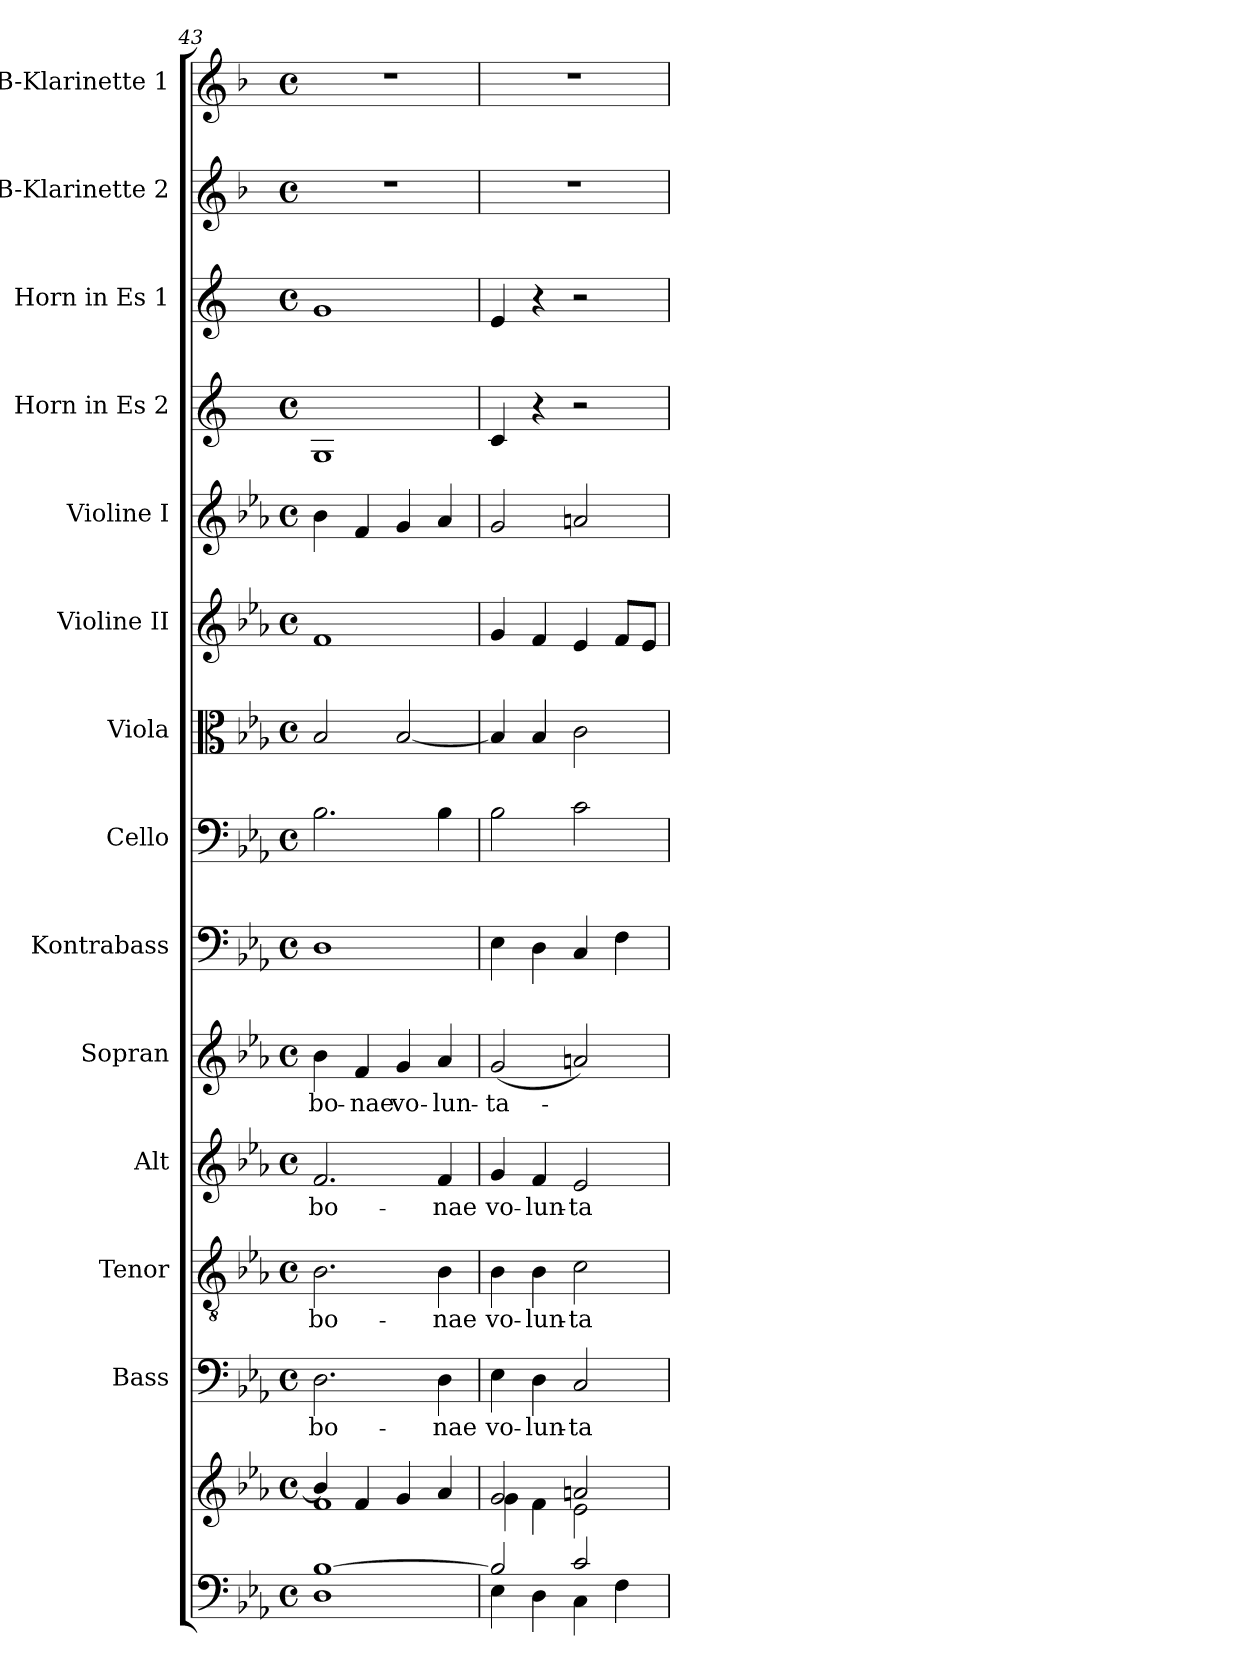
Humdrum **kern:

**kern	**kern	**kern	**text	**kern	**text	**kern	**text	**kern	**text	**kern	**kern	**kern	**kern	**kern	**kern	**kern	**kern	**kern
*part14	*part14	*part13	*part13	*part12	*part12	*part11	*part11	*part10	*part10	*part9	*part8	*part7	*part6	*part5	*part4	*part3	*part2	*part1
*staff15	*staff14	*staff13	*staff13	*staff12	*staff12	*staff11	*staff11	*staff10	*staff10	*staff9	*staff8	*staff7	*staff6	*staff5	*staff4	*staff3	*staff2	*staff1
*	*	*I"Bass	*	*I"Tenor	*	*I"Alt	*	*I"Sopran	*	*I"Kontrabass	*I"Cello	*I"Viola	*I"Violine II	*I"Violine I	*I"Horn in Es 2	*I"Horn in Es 1	*I"B-Klarinette 2	*I"B-Klarinette 1
*	*	*I'B.	*	*I'T.	*	*I'A.	*	*I'S.	*	*I'Kb.	*	*I'Vla.	*I'Vl. II	*I'Vl. I	*I'Hrn. 2	*I'Hrn. 1	*I'Kl. 2	*I'Kl. 1
*clefF4	*clefG2	*clefF4	*	*clefGv2	*	*clefG2	*	*clefG2	*	*clefF4	*clefF4	*clefC3	*clefG2	*clefG2	*clefG2	*clefG2	*clefG2	*clefG2
*	*	*	*	*	*	*	*	*	*	*ITrd7c12	*	*	*	*	*ITrd5c9	*ITrd5c9	*ITrd1c2	*ITrd1c2
*k[b-e-a-]	*k[b-e-a-]	*k[b-e-a-]	*	*k[b-e-a-]	*	*k[b-e-a-]	*	*k[b-e-a-]	*	*k[b-e-a-]	*k[b-e-a-]	*k[b-e-a-]	*k[b-e-a-]	*k[b-e-a-]	*k[b-e-a-]	*k[b-e-a-]	*k[b-e-a-]	*k[b-e-a-]
*E-:	*E-:	*E-:	*	*E-:	*	*E-:	*	*E-:	*	*E-:	*E-:	*E-:	*E-:	*E-:	*E-:	*E-:	*E-:	*E-:
*M4/4	*M4/4	*M4/4	*	*M4/4	*	*M4/4	*	*M4/4	*	*M4/4	*M4/4	*M4/4	*M4/4	*M4/4	*M4/4	*M4/4	*M4/4	*M4/4
*met(c)	*met(c)	*met(c)	*	*met(c)	*	*met(c)	*	*met(c)	*	*met(c)	*met(c)	*met(c)	*met(c)	*met(c)	*met(c)	*met(c)	*met(c)	*met(c)
=43	=43	=43	=43	=43	=43	=43	=43	=43	=43	=43	=43	=43	=43	=43	=43	=43	=43	=43
*^	*^	*	*	*	*	*	*	*	*	*	*	*	*	*	*	*	*	*
!	!	!	!	!	!LO:LY:b	!	!LO:LY:b	!	!LO:LY:b	!	!LO:LY:b	!	!	!	!	!	!	!	!	!
[>1B-	1D	4b-/]	1f	2.D\	bo-	2.B-\	bo-	2.f/	bo-	4b-\	bo-	1DD	2.B-\	2B-/	1f	4b-\	1BB-	1B-	1r	1r
!	!	!	!	!	!	!	!	!	!	!	!LO:LY:b	!	!	!	!	!	!	!	!	!
.	.	4f/	.	.	.	.	.	.	.	4f/	-nae	.	.	.	.	4f/	.	.	.	.
!	!	!	!	!	!	!	!	!	!	!	!LO:LY:b	!	!	!	!	!	!	!	!	!
.	.	4g/	.	.	.	.	.	.	.	4g/	vo-	.	.	[2B-/	.	4g/	.	.	.	.
!	!	!	!	!	!LO:LY:b	!	!LO:LY:b	!	!LO:LY:b	!	!LO:LY:b	!	!	!	!	!	!	!	!	!
.	.	4a-/	.	4D\	-nae	4B-\	-nae	4f/	-nae	4a-/	-lun-	.	4B-\	.	.	4a-/	.	.	.	.
=44	=44	=44	=44	=44	=44	=44	=44	=44	=44	=44	=44	=44	=44	=44	=44	=44	=44	=44	=44	=44
!	!	!	!	!	!LO:LY:b	!	!LO:LY:b	!	!LO:LY:b	!	!LO:LY:b	!	!	!	!	!	!	!	!	!
2B-/]	4E-\	2g/	4g\	4E-\	vo-	4B-\	vo-	4g/	vo-	(<2g/	-ta-	4EE-\	2B-\	4B-/]	4g/	2g/	4E-/	4G/	1r	1r
!	!	!	!	!	!LO:LY:b	!	!LO:LY:b	!	!LO:LY:b	!	!	!	!	!	!	!	!	!	!	!
.	4D\	.	4f\	4D\	-lun-	4B-\	-lun-	4f/	-lun-	.	.	4DD\	.	4B-/	4f/	.	4r	4r	.	.
!	!	!	!	!	!LO:LY:b	!	!LO:LY:b	!	!LO:LY:b	!	!	!	!	!	!	!	!	!	!	!
2c/	4C\	2an/	2e-\	2C/	-ta-	2c\	-ta-	2e-/	-ta-	2an/)	.	4CC/	2c\	2c\	4e-/	2an/	2r	2r	.	.
.	4F\	.	.	.	.	.	.	.	.	.	.	4FF\	.	.	8f/L	.	.	.	.	.
.	.	.	.	.	.	.	.	.	.	.	.	.	.	.	8e-/J	.	.	.	.	.
*v	*v	*	*	*	*	*	*	*	*	*	*	*	*	*	*	*	*	*	*	*
*	*v	*v	*	*	*	*	*	*	*	*	*	*	*	*	*	*	*	*	*
=	=	=	=	=	=	=	=	=	=	=	=	=	=	=	=	=	=	=
*-	*-	*-	*-	*-	*-	*-	*-	*-	*-	*-	*-	*-	*-	*-	*-	*-	*-	*-
